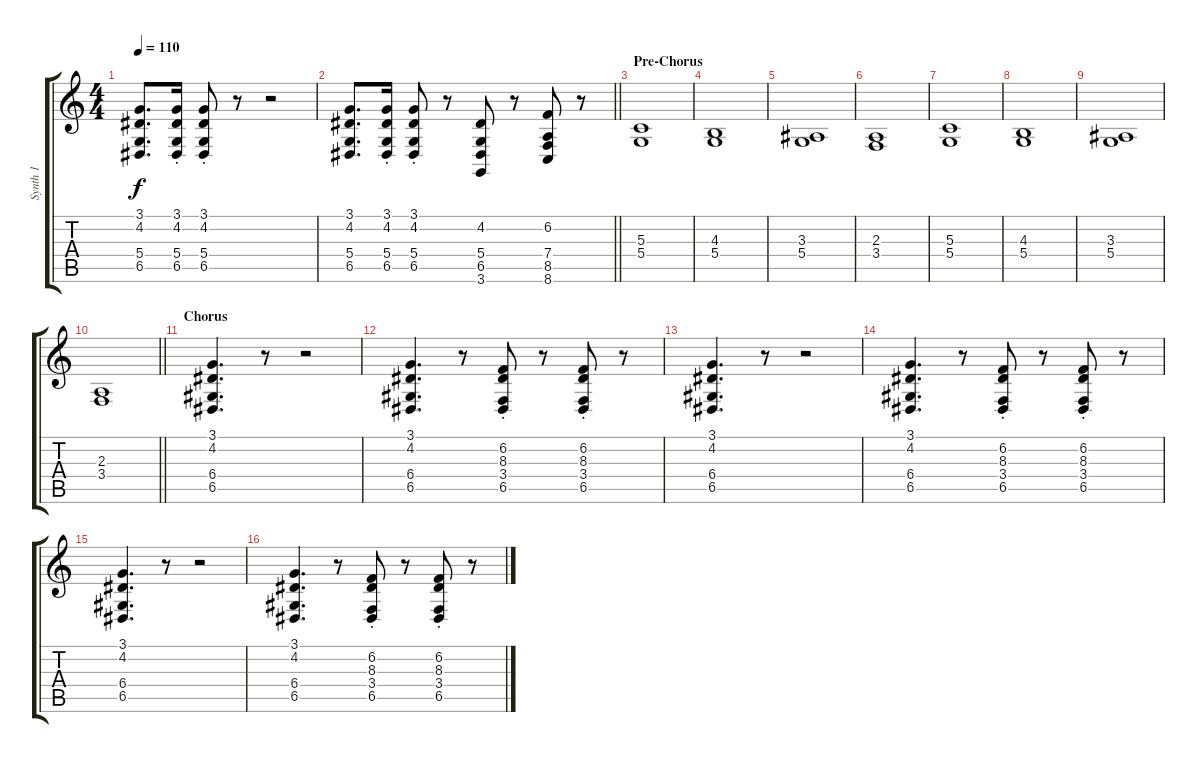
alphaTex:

\track ("Synth 1" "Synth 1") {instrument lead2sawtooth}
\staff {score tabs}
\tuning (E4 B3 G3 D3 A2 E2) {hide}
\ts (4 4)
\tempo 110
\clef g2
\ks c
(3.1 4.2 5.4 6.5).8{d dy f} (3.1{st} 4.2{st} 5.4{st} 6.5{st}).16 (3.1{st} 4.2{st} 5.4{st} 6.5{st}).8 r.8 r.2 |
\barLineRight lightlight
(3.1 4.2 5.4 6.5).8{d} (3.1{st} 4.2{st} 5.4{st} 6.5{st}).16 (3.1{st} 4.2{st} 5.4{st} 6.5{st}).8 r.8 (4.2 5.4 6.5 3.6).8 r.8 (6.2 7.4 8.5 8.6).8 r.8 |
\section ("" "Pre-Chorus")
(5.3 5.4).1 |
(4.3 5.4).1 |
(3.3 5.4).1 |
(2.3 3.4).1 |
(5.3 5.4).1 |
(4.3 5.4).1 |
(3.3 5.4).1 |
\barLineRight lightlight
(2.3 3.4).1 |
\section ("" "Chorus")
(3.1 4.2 6.4 6.5).4{d} r.8 r.2 |
(3.1 4.2 6.4 6.5).4{d} r.8 (6.2{st} 8.3{st} 3.4{st} 6.5{st}).8 r.8 (6.2{st} 8.3{st} 3.4{st} 6.5{st}).8 r.8 |
(3.1 4.2 6.4 6.5).4{d} r.8 r.2 |
(3.1 4.2 6.4 6.5).4{d} r.8 (6.2{st} 8.3{st} 3.4{st} 6.5{st}).8 r.8 (6.2{st} 8.3{st} 3.4{st} 6.5{st}).8 r.8 |
(3.1 4.2 6.4 6.5).4{d} r.8 r.2 |
(3.1 4.2 6.4 6.5).4{d} r.8 (6.2{st} 8.3{st} 3.4{st} 6.5{st}).8 r.8 (6.2{st} 8.3{st} 3.4{st} 6.5{st}).8 r.8
